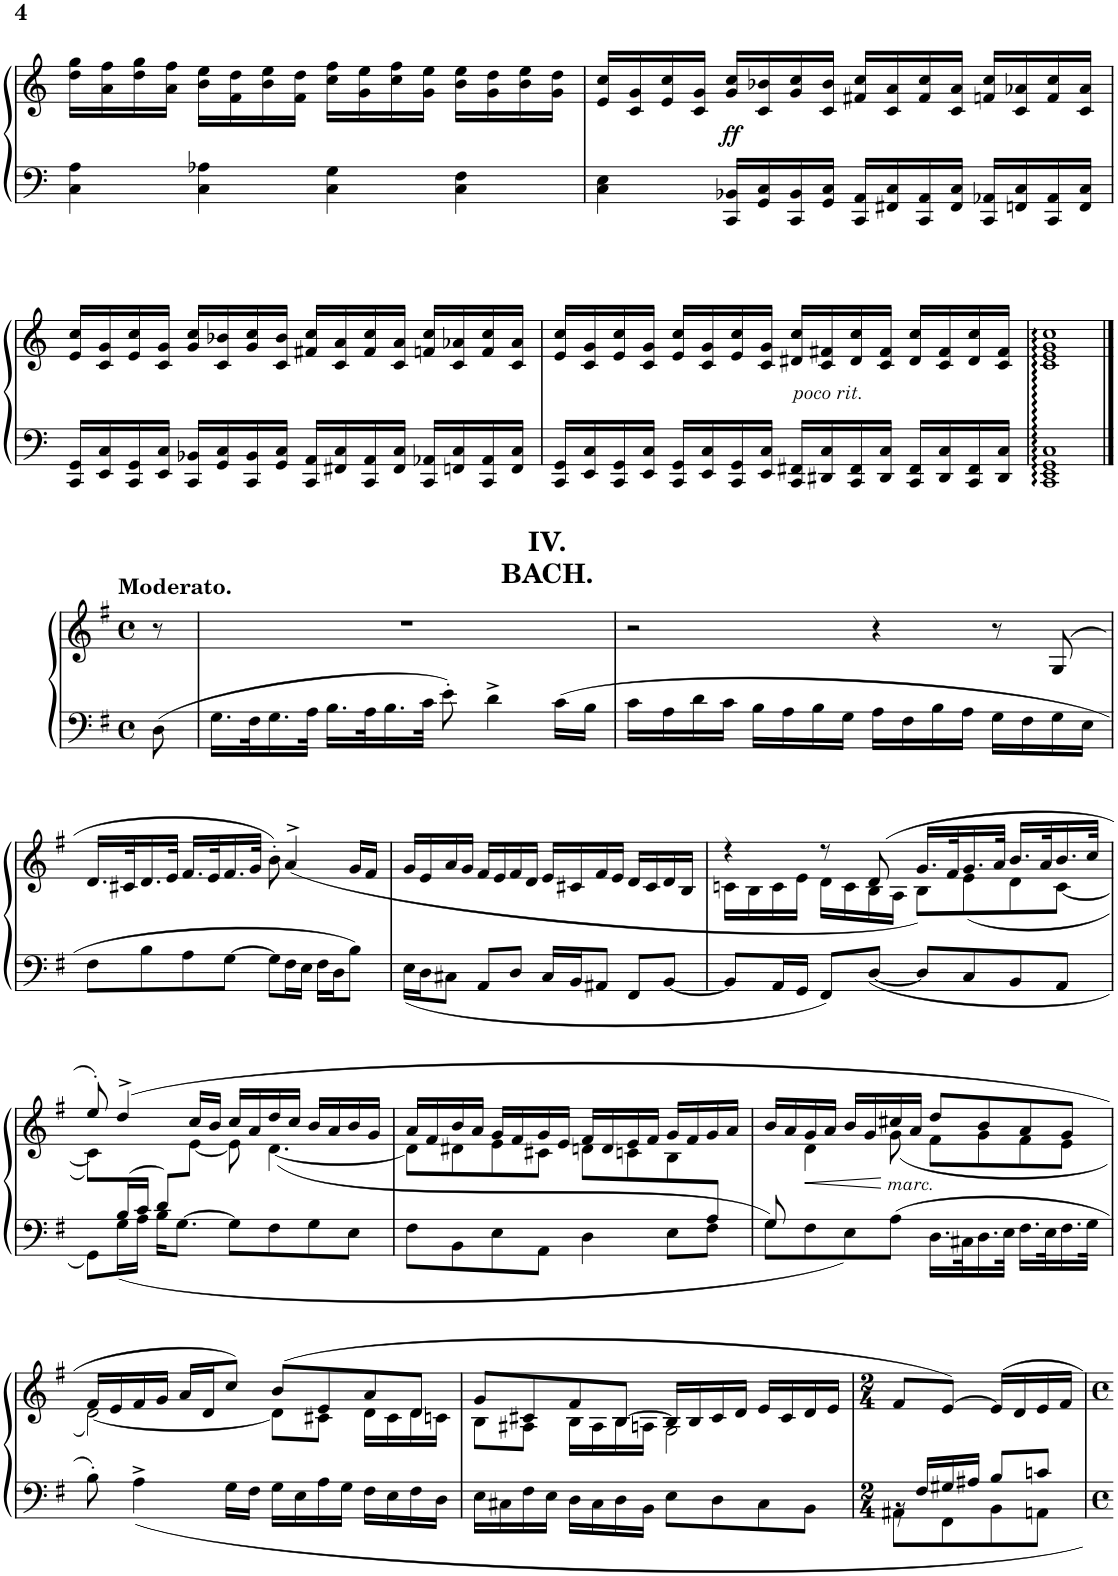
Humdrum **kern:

**kern	**kern	**dynam
*part1	*part1	*part1
*staff2	*staff1	*staff1/2
*I"Piano	*	*
*I'P-no	*	*
!!LO:PB:g=z
*clefF4	*clefG2	*
*k[]	*k[]	*
*M4/4	*M4/4	*
*met(c)	*met(c)	*
=16	=16	=16
4C\ 4A\	16dd\ 16gg\LL	.
.	16a\ 16ff\	.
.	16dd\ 16gg\	.
.	16a\ 16ff\JJ	.
4C\ 4A-X\	16b\ 16ee\LL	.
.	16f\ 16dd\	.
.	16b\ 16ee\	.
.	16f\ 16dd\JJ	.
4C\ 4G\	16cc\ 16ff\LL	.
.	16g\ 16ee\	.
.	16cc\ 16ff\	.
.	16g\ 16ee\JJ	.
4C\ 4F\	16b\ 16ee\LL	.
.	16g\ 16dd\	.
.	16b\ 16ee\	.
.	16g\ 16dd\JJ	.
=17	=17	=17
4C\ 4E\	16e/ 16cc/LL	.
.	16c/ 16g/	.
.	16e/ 16cc/	.
.	16c/ 16g/JJ	.
!	!	!LO:DY:b
16CC/ 16BB-X/LL	16g/ 16cc/LL	ff
16GG/ 16C/	16c/ 16b-X/	.
16CC/ 16BB-/	16g/ 16cc/	.
16GG/ 16C/JJ	16c/ 16b-/JJ	.
16CC/ 16AA/LL	16f#X/ 16cc/LL	.
16FF#X/ 16C/	16c/ 16a/	.
16CC/ 16AA/	16f#/ 16cc/	.
16FF#/ 16C/JJ	16c/ 16a/JJ	.
16CC/ 16AA-X/LL	16fn/ 16cc/LL	.
16FFn/ 16C/	16c/ 16a-X/	.
16CC/ 16AA-/	16f/ 16cc/	.
16FF/ 16C/JJ	16c/ 16a-/JJ	.
!!LO:LB:g=z
=18	=18	=18
16CC/ 16GG/LL	16e/ 16cc/LL	.
16EE/ 16C/	16c/ 16g/	.
16CC/ 16GG/	16e/ 16cc/	.
16EE/ 16C/JJ	16c/ 16g/JJ	.
16CC/ 16BB-X/LL	16g/ 16cc/LL	.
16GG/ 16C/	16c/ 16b-X/	.
16CC/ 16BB-/	16g/ 16cc/	.
16GG/ 16C/JJ	16c/ 16b-/JJ	.
16CC/ 16AA/LL	16f#X/ 16cc/LL	.
16FF#X/ 16C/	16c/ 16a/	.
16CC/ 16AA/	16f#/ 16cc/	.
16FF#/ 16C/JJ	16c/ 16a/JJ	.
16CC/ 16AA-X/LL	16fn/ 16cc/LL	.
16FFn/ 16C/	16c/ 16a-X/	.
16CC/ 16AA-/	16f/ 16cc/	.
16FF/ 16C/JJ	16c/ 16a-/JJ	.
=19	=19	=19
16CC/ 16GG/LL	16e/ 16cc/LL	.
16EE/ 16C/	16c/ 16g/	.
16CC/ 16GG/	16e/ 16cc/	.
16EE/ 16C/JJ	16c/ 16g/JJ	.
16CC/ 16GG/LL	16e/ 16cc/LL	.
16EE/ 16C/	16c/ 16g/	.
16CC/ 16GG/	16e/ 16cc/	.
16EE/ 16C/JJ	16c/ 16g/JJ	.
!LO:TX:a:i:t=poco rit.	!	!
16CC/ 16FF#X/LL	16d#X/ 16cc/LL	.
16DD#X/ 16C/	16c/ 16f#X/	.
16CC/ 16FF#/	16d#/ 16cc/	.
16DD#/ 16C/JJ	16c/ 16f#/JJ	.
16CC/ 16FF#/LL	16d#/ 16cc/LL	.
16DD#/ 16C/	16c/ 16f#/	.
16CC/ 16FF#/	16d#/ 16cc/	.
16DD#/ 16C/JJ	16c/ 16f#/JJ	.
=20	=20	=20
1CC 1EE 1GG 1C	1c 1e 1g 1cc	.
!!LO:LB:g=z
==1	==1	==1
*k[f#]	*k[f#]	*
*M4/4	*M4/4	*
*met(c)	*met(c)	*
!	!LO:TX:a:B:t=Moderato.	!
!	!LO:TX:a:B:t=IV.	!
!	!LO:TX:a:t=BACH.	!
8D\	8r	.
=2	=2	=2
16.G\LL	1r	.
32F#\K	.	.
16.G\	.	.
32A\JJk	.	.
16.B\LL	.	.
32A\K	.	.
16.B\	.	.
32c\JJk	.	.
8e'\	.	.
4d^\	.	.
16c\LL	.	.
16B\JJ	.	.
=3	=3	=3
16c\LL	2r	.
16A\	.	.
16d\	.	.
16c\JJ	.	.
16B\LL	.	.
16A\	.	.
16B\	.	.
16G\JJ	.	.
16A\LL	4r	.
16F#\	.	.
16B\	.	.
16A\JJ	.	.
16G\LL	8r	.
16F#\	.	.
16G\	(8G/	.
16E\JJ	.	.
!!LO:LB:g=z
=4	=4	=4
8F#\L	16.d/LL	.
.	32c#X/K	.
8B\	16.d/	.
.	32e/JJk	.
8A\	16.f#/LL	.
.	32e/K	.
[8G\J	16.f#/	.
.	32g/JJk	.
8G\L]	8b'\)	.
16F#\L	(<4a^>/	.
16E\JJ	.	.
16F#\LL	.	.
16D\J	.	.
8B\J	16g/LL	.
.	16f#/JJ	.
=5	=5	=5
16E\LL	16g/LL	.
16D\J	16e/	.
8C#X\J	16a/	.
.	16g/JJ	.
8AA/L	16f#/LL	.
.	16e/	.
8D/J	16f#/	.
.	16d/JJ	.
16C#/LL	16e/LL	.
16BB/J	16c#X/	.
8AA#X/J	16f#/	.
.	16e/JJ	.
8FF#/L	16d/LL	.
.	16c#/	.
[8BB/J	16d/	.
.	16B/JJ	.
=6	=6	=6
*	*^	*
8BB/L]	4r	16cn\LL	.
.	.	16B\	.
16AA/L	.	16c\	.
16GG/JJ	.	16e\JJ	.
8FF#/L	8r	16d\LL	.
.	.	16c\	.
[8D/J	(8d/	16B\	.
.	.	16A\JJ	.
8D/L]	16.g/LL	8B\L)	.
.	32f#/K	.	.
8C/	16.g/	(8e\	.
.	32a/JJk	.	.
8BB/	16.b/LL	8d\	.
.	32a/K	.	.
8AA/J	16.b/	[8c\J	.
.	32cc/JJk	.	.
!!LO:LB:g=z	!!
=7	=7	=7	=7
*^	*	*	*
8ryy	8GG\L	8ee'/)	8c\L])	.
16B/L	16G\L	(4dd^/	4ryy	.
16c/JJ	16A\JJ	.	.	.
8d/L	16B\KL	.	.	.
.	[8.G\J	.	.	.
2ryy	.	16cc/LL	[8e\J	.
.	.	16b/JJ	.	.
.	8G\L]	16cc/LL	8e\]	.
.	.	16a/	.	.
.	8F#\	16dd/	(<[4.d\	.
.	.	16cc/JJ	.	.
.	8G\	16b/LL	.	.
.	.	16a/	.	.
8ryy	8E\J	16b/	.	.
.	.	16g/JJ	.	.
=8	=8	=8	=8	=8
2..ryy	8F#\L	16a/LL	8d\L]	.
.	.	16f#/	.	.
.	8BB\	16b/	8d#X\	.
.	.	16a/JJ	.	.
.	8E\	16g/LL	8e\	.
.	.	16f#/	.	.
.	8AA\J	16g/	8c#X\J	.
.	.	16e/JJ	.	.
.	4D\	16f#/LL	8dn\L	.
.	.	16d/	.	.
.	.	16e/	8cn\	.
.	.	16f#/JJ	.	.
.	8E\L	16g/LL	8B\	.
.	.	16f#/	.	.
8A/J	8F#\J	16g/	8ryy	.
.	.	16a/JJ	.	.
=9	=9	=9	=9	=9
8G/)	8G\L	16b/LL	8ryy	.
.	.	16a/	.	.
!	!	!	!	!LO:HP:b
2..ryy	8F#\	16g/	4d\	<
.	.	16a/JJ	.	.
.	8E\	16b/LL	.	.
.	.	16g/	.	.
!	!LO:TX:a:i:t=marc.	!	!	!
.	8A\J	16cc#X/	(8g\	[
.	.	16a/JJ	.	.
.	16.D\LL	8dd/L	8f#\L	.
.	32C#X\K	.	.	.
.	16.D\	8b/	8g\	.
.	32E\JJk	.	.	.
.	16.F#\LL	8a/	8f#\	.
.	32E\K	.	.	.
.	16.F#\	8g/J	8e\J	.
.	32G\JJk	.	.	.
*v	*v	*	*	*
!!LO:LB:g=z	!!
=10	=10	=10	=10
8B'\	16f#/LL	[2d\)	.
.	16e/	.	.
4A^\	16f#/	.	.
.	16g/JJ	.	.
.	16a/LL	.	.
.	16d/J	.	.
16G\LL	8cc/J)	.	.
16F#\JJ	.	.	.
16G\LL	(8b/L	8d\L]	.
16E\	.	.	.
16A\	8e/	8c#X\J	.
16G\JJ	.	.	.
16F#\LL	8a/	16d\LL	.
16E\	.	16c#\	.
16F#\	8d/J	16d\	.
16D\JJ	.	16cn\JJ	.
=11	=11	=11	=11
16E\LL	8g/L	8B\L	.
16C#X\	.	.	.
16F#\	8c#X/	8A#X\J	.
16E\JJ	.	.	.
16D\LL	8f#/	16B\LL	.
16C#\	.	16A#\	.
16D\	[8B/J	16B\	.
16BB\JJ	.	16An\JJ	.
8E\L	16B/LL]	2G\	.
.	16B/	.	.
8D\	16c#/	.	.
.	16d/JJ	.	.
8C#\	16e/LL	.	.
.	16c#/	.	.
8BB\J	16d/	.	.
.	16e/JJ	.	.
=12	=12	=12	=12
*M2/4	*M2/4	*	*
*^	*	*	*
16ryy	8AA#X\L	8f#/L	16r	.
16F#/LL	.	.	4..ryy	.
16G#X/	8FF#\	[8e/J)	.	.
16A#X/JJ	.	.	.	.
8B/L	8BB\	16e/LL]	.	.
.	.	16d/	.	.
8cn/J	8AAn\J	16e/	.	.
.	.	16f#/JJ	.	.
*v	*v	*	*	*
*	*v	*v	*
=	=	=
*-	*-	*-
